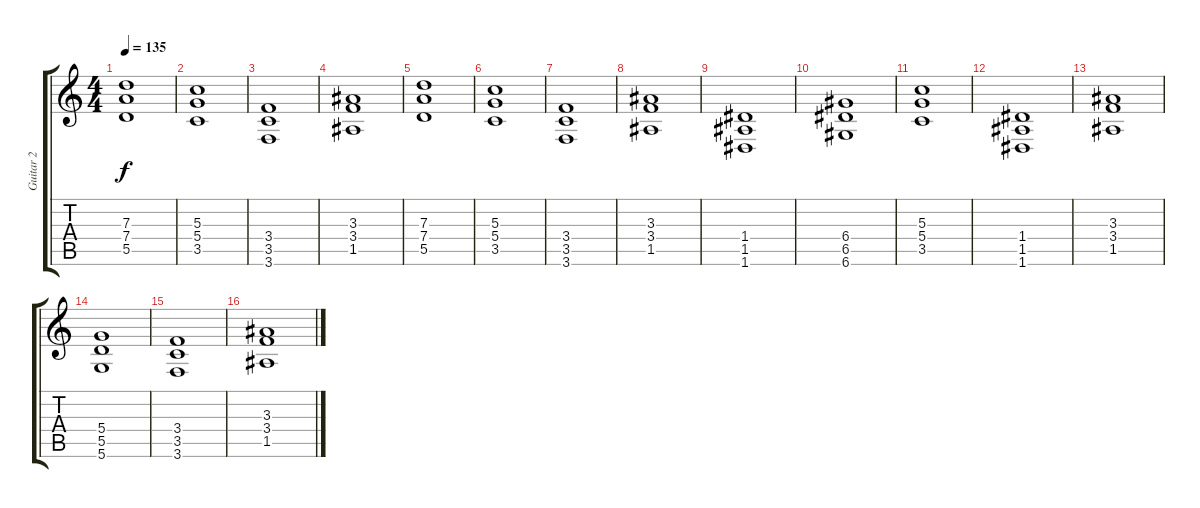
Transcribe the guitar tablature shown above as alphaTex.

\track ("Guitar 2" "Guitar 2") {instrument distortionguitar}
\staff {score tabs}
\tuning (E4 B3 G3 D3 A2 D2) {hide}
\ts (4 4)
\tempo 135
\clef g2
\ks c
(7.3 7.4 5.5).1{dy f} |
(5.3 5.4 3.5).1 |
(3.4 3.5 3.6).1 |
(3.3 3.4 1.5).1 |
(7.3 7.4 5.5).1 |
(5.3 5.4 3.5).1 |
(3.4 3.5 3.6).1 |
(3.3 3.4 1.5).1 |
(1.4 1.5 1.6).1 |
(6.4 6.5 6.6).1 |
(5.3 5.4 3.5).1 |
(1.4 1.5 1.6).1 |
(3.3 3.4 1.5).1 |
(5.4 5.5 5.6).1 |
(3.4 3.5 3.6).1 |
(3.3 3.4 1.5).1
